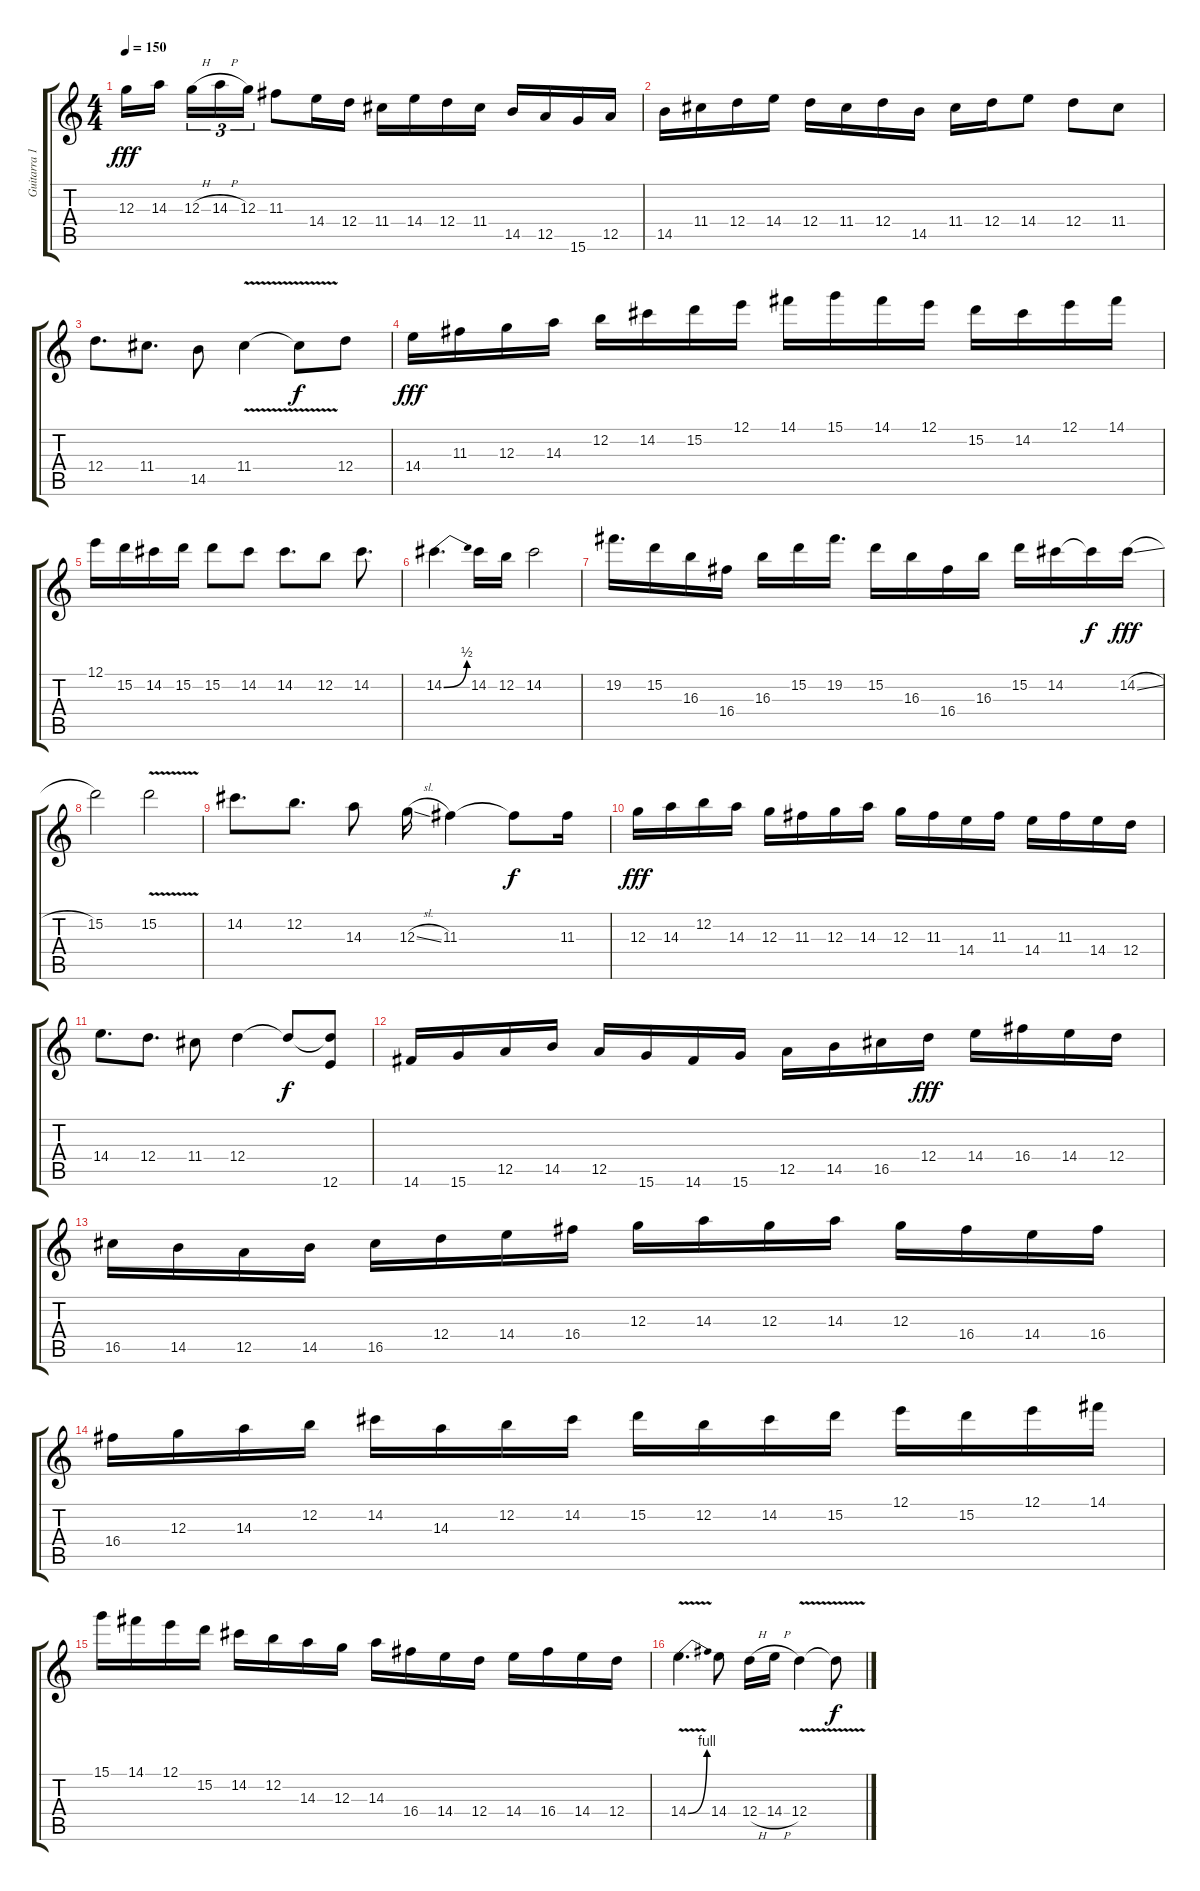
\track ("Guitarra 1" "Guitarra 1") {instrument distortionguitar}
\staff {score tabs}
\tuning (E4 B3 G3 D3 A2 E2) {hide}
\ts (4 4)
\tempo 150
\clef g2
\ks c
12.3.16{dy fff} 14.3.16{beam splitsecondary} 12.3{h}.16{tu (3 2)} 14.3{h}.16{tu (3 2)} 12.3.16{tu (3 2)} 11.3.8 14.4.16 12.4.16 11.4.16 14.4.16 12.4.16 11.4.16 14.5.16 12.5.16 15.6.16 12.5.16 |
14.5.16 11.4.16 12.4.16 14.4.16 12.4.16 11.4.16 12.4.16 14.5.16 11.4.16 12.4.16 14.4.8 12.4.8 11.4.8 |
12.4.8{d} 11.4.8{d} 14.5.8 11.4{v}.4 11.4{t}.8{dy f} 12.4.8 |
14.4.16{dy fff} 11.3.16 12.3.16 14.3.16 12.2.16 14.2.16 15.2.16 12.1.16 14.1.16 15.1.16 14.1.16 12.1.16 15.2.16 14.2.16 12.1.16 14.1.16 |
12.1.16 15.2.16 14.2.16 15.2.16 15.2.8 14.2.8 14.2.8{d} 12.2.8 14.2.8{d} |
14.2{be (bend 0 0 60 2)}.4{d} 14.2.16 12.2.16 14.2.2 |
19.2.16{d} 15.2.16 16.3.16 16.4.16 16.3.16 15.2.16 19.2.16{d} 15.2.16 16.3.16 16.4.16 16.3.16 15.2.16 14.2.16 14.2{t}.16{dy f} 14.2{sl}.16{dy fff} |
15.2.2 15.2{v}.2 |
14.2.8{d} 12.2.8{d} 14.3.8 12.3{sl}.16 11.3.4 11.3{t}.8{dy f} 11.3.16 |
12.3.16{dy fff} 14.3.16 12.2.16 14.3.16 12.3.16 11.3.16 12.3.16 14.3.16 12.3.16 11.3.16 14.4.16 11.3.16 14.4.16 11.3.16 14.4.16 12.4.16 |
14.4.8{d} 12.4.8{d} 11.4.8 12.4.4 12.4{t}.8{dy f} (12.4{t} 12.6).8 |
14.6.16 15.6.16 12.5.16 14.5.16 12.5.16 15.6.16 14.6.16 15.6.16 12.5.16 14.5.16 16.5.16 12.4.16{dy fff} 14.4.16 16.4.16 14.4.16 12.4.16 |
16.5.16 14.5.16 12.5.16 14.5.16 16.5.16 12.4.16 14.4.16 16.4.16 12.3.16 14.3.16 12.3.16 14.3.16 12.3.16 16.4.16 14.4.16 16.4.16 |
16.4.16 12.3.16 14.3.16 12.2.16 14.2.16 14.3.16 12.2.16 14.2.16 15.2.16 12.2.16 14.2.16 15.2.16 12.1.16 15.2.16 12.1.16 14.1.16 |
15.1.16 14.1.16 12.1.16 15.2.16 14.2.16 12.2.16 14.3.16 12.3.16 14.3.16 16.4.16 14.4.16 12.4.16 14.4.16 16.4.16 14.4.16 12.4.16 |
14.4{be (bend 0 0 60 4) v}.4{d} 14.4.8 12.4{h}.16 14.4{h}.16 12.4{v}.4 12.4{t}.8{dy f}
